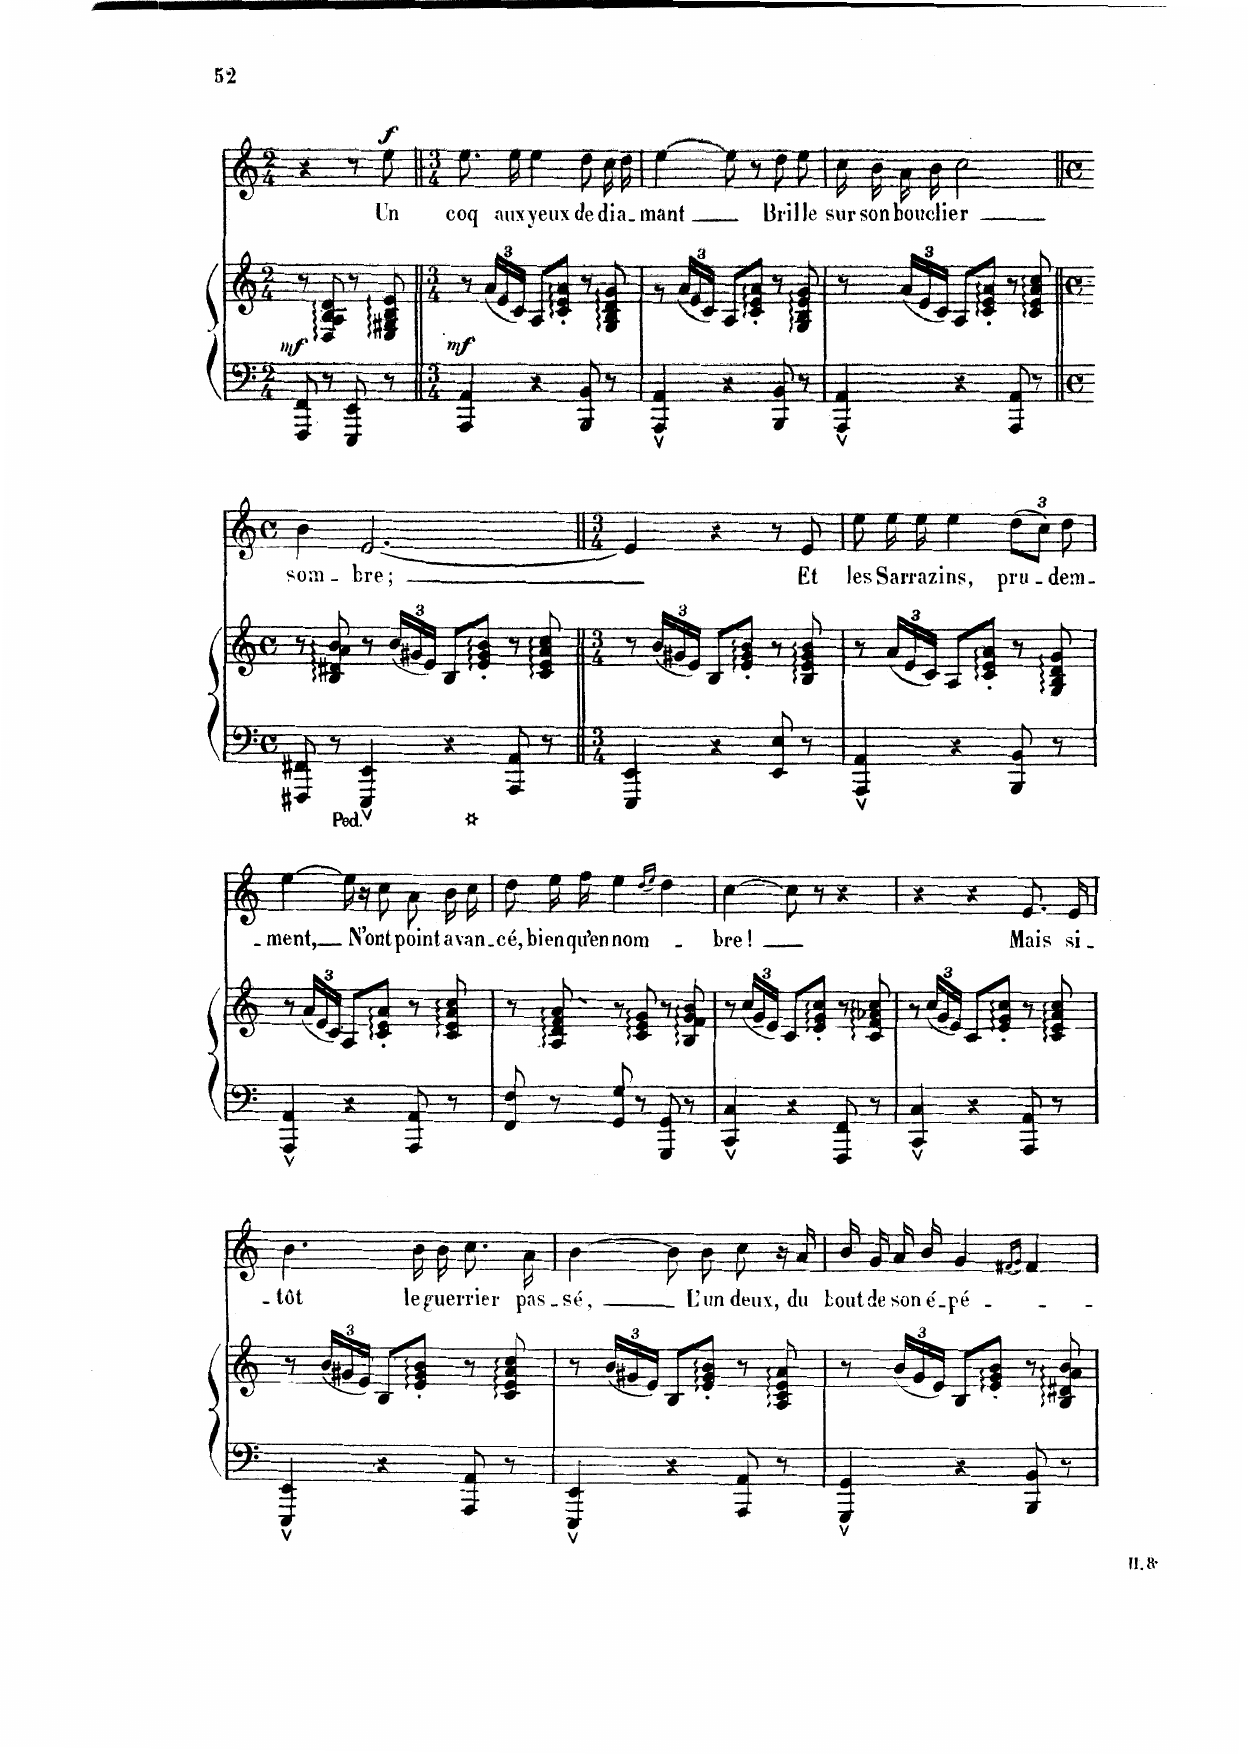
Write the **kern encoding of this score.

**kern	**kern	**dynam	**kern	**text	**dynam
*part2	*part2	*part2	*part1	*part1	*part1
*staff3	*staff2	*staff2/3	*staff1	*staff1	*staff1
*I"Piano	*	*	*I"Chant Voice	*	*
*I'Pno	*	*	*	*	*
*clefF4	*clefG2	*	*clefG2	*	*
*k[]	*k[]	*	*k[]	*	*
*M2/4	*M2/4	*	*M2/4	*	*
=84	=84	=84	=84	=84	=84
!	!	!LO:DY:b	!	!	!
8FFF/ 8FF/	8r	mf	4r	.	.
8r	8D/ 8A/ 8B/ 8d/	.	.	.	.
8EEE/ 8EE/	8r	.	8r	.	.
!	!	!	!	!	!LO:DY:a
8r	8E/ 8G#X/ 8B/ 8e/	.	8ee\	Un	f
=85||	=85||	=85||	=85||	=85||	=85||
*M3/4	*M3/4	*	*M3/4	*	*
!	!	!LO:DY:b	!	!	!
4AAA/ 4AA/	8r	mf	8.ee\	coq	.
*	*Xbrackettup	*	*	*	*
.	24a/LL	.	.	.	.
.	24e/	.	.	.	.
.	.	.	16ee\	aux	.
.	24c/JJ	.	.	.	.
4r	8A/L	.	4ee\	yeux	.
.	8c/' 8e/' 8a/'J	.	.	.	.
8BBB/ 8BB/	8r	.	8dd\	de	.
8r	8G/ 8B/ 8d/ 8g/	.	16cc\	di-	.
.	.	.	16dd\	-a-	.
=86	=86	=86	=86	=86	=86
4AAA/^^ 4AA/^^	8r	.	[4ee\	-mant	.
.	24a/LL	.	.	.	.
.	24e/	.	.	.	.
.	24c/JJ	.	.	.	.
4r	8A/L	.	8ee\]	.	.
.	8c/' 8e/' 8a/'J	.	8r	.	.
8BBB/ 8BB/	8r	.	8dd\	Bril-	.
8r	8G/ 8B/ 8e/ 8g/	.	8ee\	-le	.
=87	=87	=87	=87	=87	=87
4AAA/^^ 4AA/^^	8r	.	16cc\	sur	.
.	.	.	16b\	son	.
.	24a/LL	.	16a\	bou-	.
.	24e/	.	.	.	.
.	.	.	16b\	-cli-	.
.	24c/JJ	.	.	.	.
4r	8A/L	.	2cc\	-er	.
.	8c/' 8e/' 8a/'J	.	.	.	.
8AAA/ 8AA/	8r	.	.	.	.
8r	8c/ 8e/ 8a/ 8cc/	.	.	.	.
=88||	=88||	=88||	=88||	=88||	=88||
*M4/4	*M4/4	*	*M4/4	*	*
*met(c)	*met(c)	*	*met(c)	*	*
4FFF#X/ 4FF#X/	8r	.	4b\	som-	.
.	8B/ 8d#X/ 8a/ 8b/	.	.	.	.
4EEE/^^ 4EE/^^	8r	.	[2.e/	-bre;	.
.	24b/LL	.	.	.	.
.	24g#X/	.	.	.	.
.	24e/JJ	.	.	.	.
4r	8B/L	.	.	.	.
.	8e/' 8g#/' 8b/'J	.	.	.	.
8AAA/ 8AA/	8r	.	.	.	.
8r	8c/ 8e/ 8a/ 8cc/	.	.	.	.
=89||	=89||	=89||	=89||	=89||	=89||
*M3/4	*M3/4	*	*M3/4	*	*
4EEE/ 4EE/	8r	.	4e/]	.	.
.	24b/LL	.	.	.	.
.	24g#X/	.	.	.	.
.	24e/JJ	.	.	.	.
4r	8B/L	.	4r	.	.
.	8e/' 8g#/' 8b/'J	.	.	.	.
8EE/ 8E/	8r	.	8r	.	.
8r	8B/ 8e/ 8g#/ 8b/	.	8e/	Et	.
=90	=90	=90	=90	=90	=90
4AAA/^^ 4AA/^^	8r	.	8ee\	les	.
.	24a/LL	.	16ee\	Sar-	.
.	24e/	.	.	.	.
.	.	.	16ee\	-ra-	.
.	24c/JJ	.	.	.	.
4r	8A/L	.	4ee\	-zins,	.
.	8c/' 8e/' 8a/'J	.	.	.	.
8BBB/ 8BB/	8r	.	(12dd\L	pru-	.
.	.	.	12cc\J)	.	.
8r	8G/ 8B/ 8d/ 8g/	.	.	.	.
.	.	.	12dd\	-dem-	.
=91	=91	=91	=91	=91	=91
4AAA/^^ 4AA/^^	8r	.	[4ee\	-- ment,	.
.	24a/LL	.	.	.	.
.	24e/	.	.	.	.
.	24c/JJ	.	.	.	.
4r	8A/L	.	16ee\]	.	.
.	.	.	16r	.	.
.	8c/' 8e/' 8a/'J	.	8cc\	N'ont	.
8AAA/ 8AA/	8r	.	8a\	point	.
8r	8c/ 8e/ 8a/ 8cc/	.	16b\	a-	.
.	.	.	16cc\	-van-	.
=92	=92	=92	=92	=92	=92
8FF/ 8F/	8r	.	8dd\	-cé,	.
8r	8A/ 8d/ 8f/ 8a/	.	16ee\	bien	.
.	.	.	16ff\	qu'en	.
8GG/ 8G/	8r	.	4ee\	nom-	.
8r	8c/ 8e/ 8g/	.	.	.	.
.	.	.	(16qdd/LL	.	.
.	.	.	16qee/JJ)	.	.
8GGG/ 8GG/	8r	.	4dd\	.	.
8r	8B/ 8f/ 8g/ 8b/	.	.	.	.
=93	=93	=93	=93	=93	=93
4CC/^^ 4C/^^	8r	.	[4cc\	-bre!	.
!	!	!LO:DY:b	!	!	!
.	24cc/LL	f	.	.	.
.	24g/	.	.	.	.
.	24e/JJ	.	.	.	.
4r	8c/L	.	8cc\]	.	.
.	8e/' 8g/' 8cc/'J	.	8r	.	.
8FFF/ 8FF/	8r	.	4r	.	.
8r	8c/ 8f/ 8a-X/ 8cc/	.	.	.	.
=94	=94	=94	=94	=94	=94
4CC/^^ 4C/^^	8r	.	4r	.	.
.	24cc/LL	.	.	.	.
.	24g/	.	.	.	.
.	24e/JJ	.	.	.	.
4r	8c/L	.	4r	.	.
.	8e/' 8g/' 8cc/'J	.	.	.	.
8AAA/ 8AA/	8r	.	8.e/	Mais	.
8r	8c/ 8e/ 8a/ 8cc/	.	.	.	.
.	.	.	16e/	si-	.
=95	=95	=95	=95	=95	=95
4EEE/^^ 4EE/^^	8r	.	4.b\	-- tôt	.
.	24b/LL	.	.	.	.
.	24g#X/	.	.	.	.
.	24e/JJ	.	.	.	.
4r	8B/L	.	.	.	.
.	8e/' 8g#/' 8b/'J	.	16b\	le	.
.	.	.	16b\	guer-	.
8AAA/ 8AA/	8r	.	8.cc\	-rier	.
8r	8c/ 8e/ 8a/ 8cc/	.	.	.	.
.	.	.	16a\	pas-	.
=96	=96	=96	=96	=96	=96
4EEE/^^ 4EE/^^	8r	.	[4b\	-sé,	.
.	24b/LL	.	.	.	.
.	24g#X/	.	.	.	.
.	24e/JJ	.	.	.	.
4r	8B/L	.	8b\]	.	.
.	8e/' 8g#/' 8b/'J	.	8b\	L'un	.
8AAA/ 8AA/	8r	.	8cc\	d'eux,	.
8r	8A/ 8c/ 8e/ 8a/	.	16r	.	.
.	.	.	16a/	du	.
=97	=97	=97	=97	=97	=97
4GGG/^^ 4GG/^^	8r	.	16b/	bout	.
.	.	.	16g/	de	.
.	24b/LL	.	16a/	son	.
.	24g/	.	.	.	.
.	.	.	16b/	é-	.
.	24e/JJ	.	.	.	.
4r	8B/L	.	4g/	-pé-	.
.	8e/' 8g/' 8b/'J	.	.	.	.
.	.	.	(16qf#X/LL	.	.
.	.	.	16qg/JJ)	.	.
8BBB/ 8BB/	8r	.	4f#/	.	.
8r	8B/ 8d#X/ 8a/ 8b/	.	.	.	.
=	=	=	=	=	=
*-	*-	*-	*-	*-	*-
